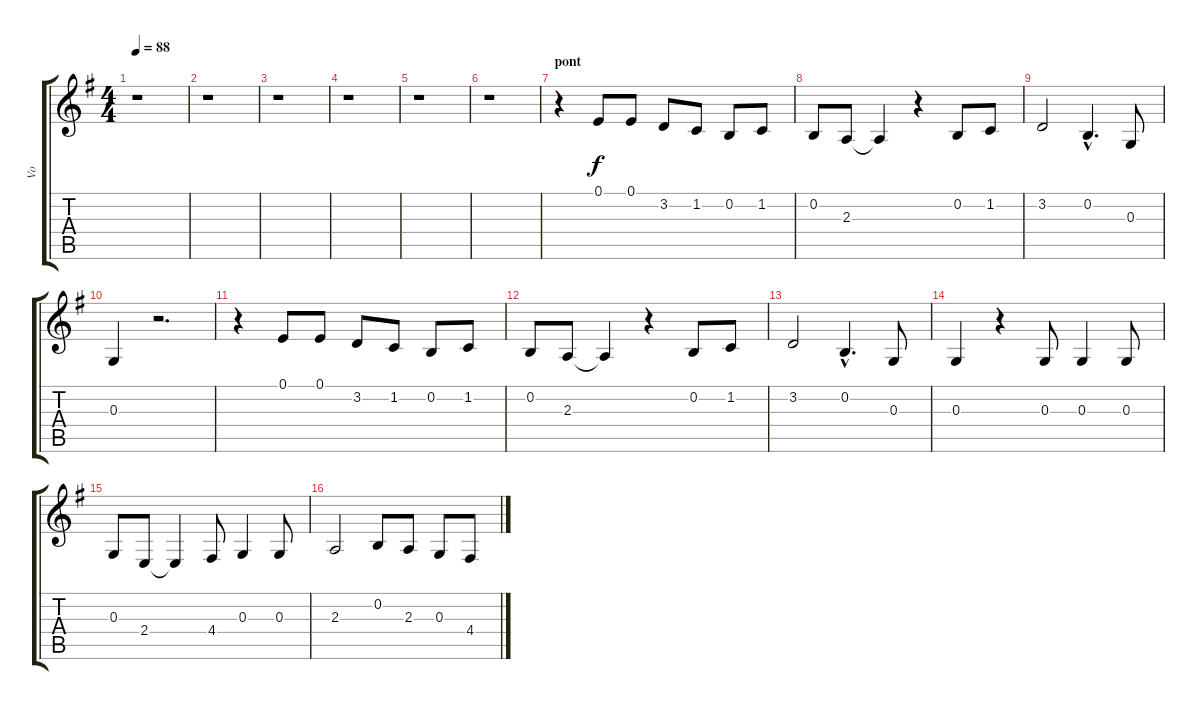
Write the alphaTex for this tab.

\track ("Vo" "Vo") {instrument acousticgrandpiano}
\staff {score tabs}
\tuning (E4 B3 G3 D3 A2 E2) {hide}
\ts (4 4)
\tempo 88
\clef g2
\ks g
r.1{dy f} |
r.1 |
r.1 |
r.1 |
r.1 |
r.1 |
\section ("" "pont")
r.4 0.1.8 0.1.8 3.2.8 1.2.8 0.2.8 1.2.8 |
0.2.8 2.3.8 2.3{t}.4 r.4 0.2.8 1.2.8 |
3.2.2 0.2{hac}.4{d} 0.3.8 |
0.3.4 r.2{d} |
r.4 0.1.8 0.1.8 3.2.8 1.2.8 0.2.8 1.2.8 |
0.2.8 2.3.8 2.3{t}.4 r.4 0.2.8 1.2.8 |
3.2.2 0.2{hac}.4{d} 0.3.8 |
0.3.4 r.4 0.3.8 0.3.4 0.3.8 |
0.3.8 2.4.8 2.4{t}.4 4.4.8 0.3.4 0.3.8 |
2.3.2 0.2.8 2.3.8 0.3.8 4.4.8
